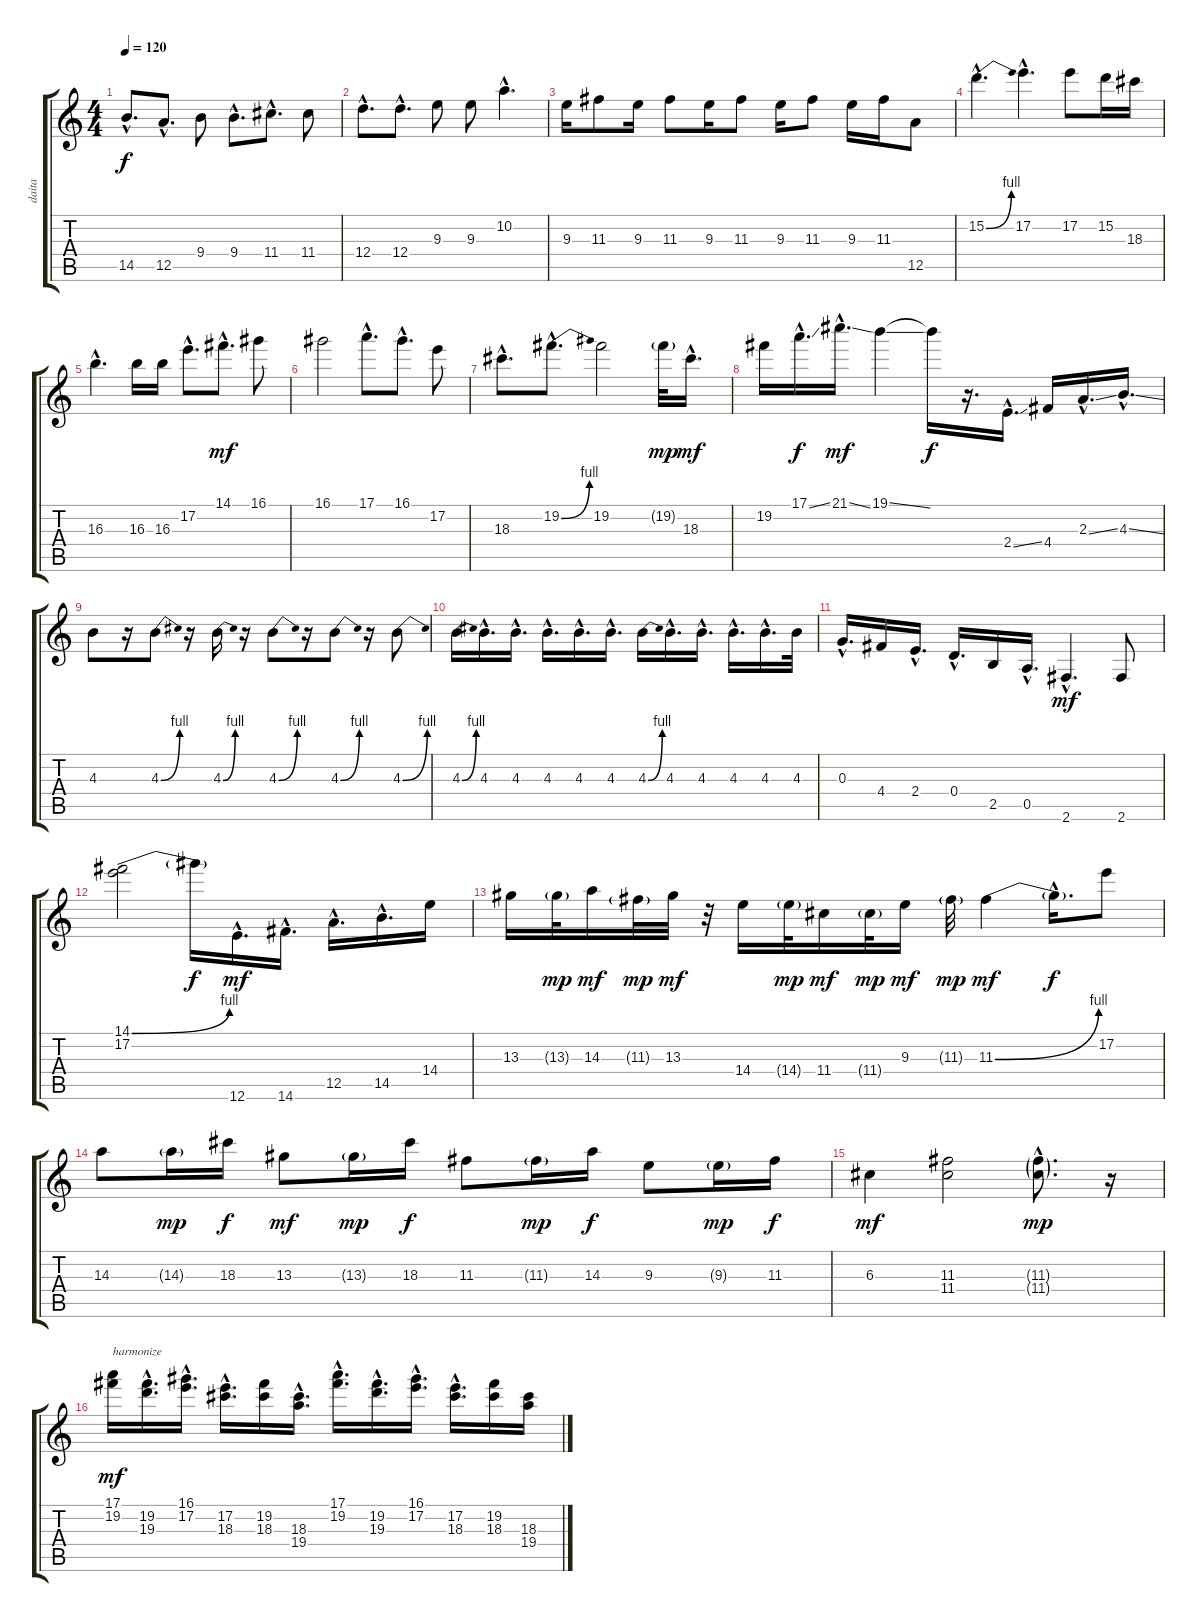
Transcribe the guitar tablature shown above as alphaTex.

\track ("daita" "daita") {instrument distortionguitar}
\staff {score tabs}
\tuning (E4 B3 G3 D3 A2 E2) {hide}
\ts (4 4)
\tempo 120
\clef g2
\ks c
14.5{hac}.8{d dy f} 12.5{hac}.8{d} 9.4.8 9.4{hac}.8{d} 11.4{hac}.8{d} 11.4.8 |
12.4{hac}.8{d} 12.4{hac}.8{d} 9.3.8 9.3.8 10.2{hac}.4{d} |
9.3.16 11.3.8 9.3.16 11.3.8 9.3.16 11.3.8 9.3.16 11.3.8 9.3.16 11.3.16 12.5.8 |
15.2{be (bend 0 0 60 4) hac}.4{d} 17.2{hac}.4{d} 17.2.8 15.2.16 18.3.16 |
16.3{hac}.4{d} 16.3.16 16.3.16 17.2{hac}.8{d} 14.1{hac}.8{d dy mf} 16.1.8 |
16.1.2 17.1{hac}.8{d} 16.1{hac}.8{d} 17.2.8 |
18.3{hac}.8{d} 19.2{be (bend 0 0 60 4) hac}.8{d} 19.2.2 19.2{g}.32{dy mp} 18.3{hac}.16{d dy mf} |
19.2.16 17.1{ss hac}.16{d dy f} 21.1{ss hac}.16{d dy mf} 19.1{ss}.4 19.1{t}.16{dy f} r.16{d} 2.4{ss hac}.16{d} 4.4.16 2.3{ss hac}.16{d} 4.3{ss hac}.16{d} |
4.3.8 r.16 4.3{be (bend 0 0 60 4)}.8 r.16 4.3{be (bend 0 0 60 4)}.16 r.16 4.3{be (bend 0 0 60 4)}.8 r.16 4.3{be (bend 0 0 60 4)}.8 r.16 4.3{be (bend 0 0 60 4)}.8 |
4.3{be (bend 0 0 60 4)}.16 4.3{hac}.16{d} 4.3{hac}.16{d} 4.3{hac}.16{d} 4.3{hac}.16{d} 4.3{hac}.16{d} 4.3{be (bend 0 0 60 4)}.16 4.3{hac}.16{d} 4.3{hac}.16{d} 4.3{hac}.16{d} 4.3{hac}.16{d} 4.3.32 |
0.3{hac}.16{d} 4.4.16 2.4{hac}.16{d} 0.4{hac}.16{d} 2.5.16 0.5{hac}.16{d} 2.6{hac}.4{d dy mf} 2.6.8 |
(14.1{be (bend 0 0 60 4)} 17.2).2 14.1{t}.16{dy f} 12.6{hac}.16{d dy mf} 14.6{hac}.16{d} 12.5{hac}.16{d} 14.5{hac}.16{d} 14.4.16 |
13.3.16 13.3{g}.32{dy mp} 14.3.16{dy mf} 11.3{g}.32{dy mp} 13.3.32{dy mf} r.32 14.4.16 14.4{g}.32{dy mp} 11.4.16{dy mf} 11.4{g}.32{dy mp} 9.3.16{dy mf} 11.3{g}.32{dy mp} 11.3{be (bend 0 0 60 4)}.4{dy mf} 11.3{hac t}.16{d dy f} 17.2.8 |
14.3.8 14.3{g}.16{dy mp} 18.3.16{dy f} 13.3.8{dy mf} 13.3{g}.16{dy mp} 18.3.16{dy f} 11.3.8 11.3{g}.16{dy mp} 14.3.16{dy f} 9.3.8 9.3{g}.16{dy mp} 11.3.16{dy f} |
6.3.4{dy mf} (11.3 11.4).2 (11.3{g hac} 11.4{g hac}).8{d dy mp} r.16 |
(17.1 19.2).16{txt "harmonize" dy mf} (19.2{hac} 19.3{hac}).16{d} (16.1{hac} 17.2{hac}).16{d} (17.2{hac} 18.3{hac}).16{d} (19.2 18.3).16 (18.3{hac} 19.4{hac}).16{d} (17.1{hac} 19.2{hac}).16{d} (19.2{hac} 19.3{hac}).16{d} (16.1{hac} 17.2{hac}).16{d} (17.2{hac} 18.3{hac}).16{d} (19.2 18.3).16 (18.3 19.4).16
